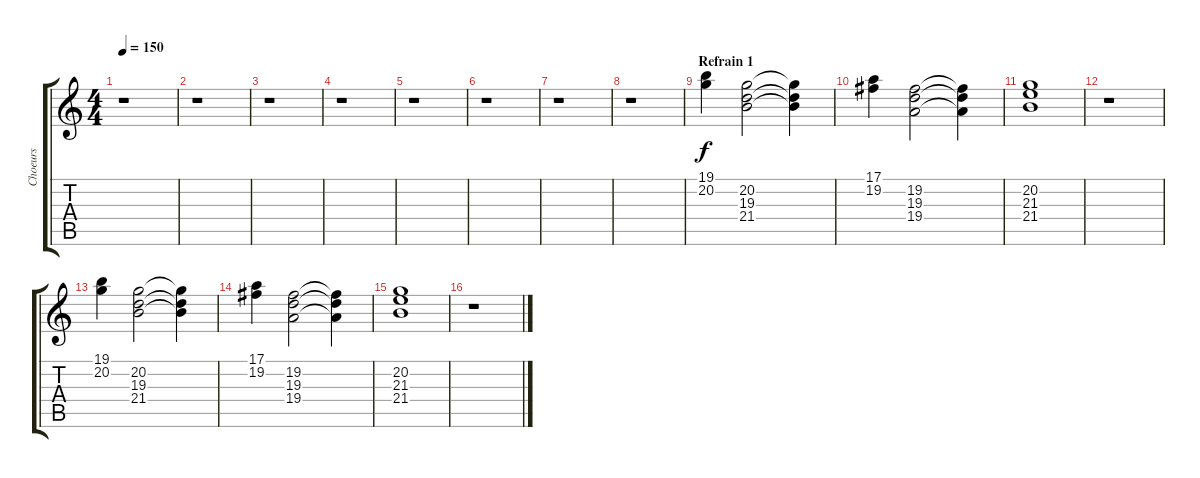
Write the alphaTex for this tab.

\track ("Choeurs" "Choeurs") {instrument choiraahs}
\staff {score tabs}
\tuning (E4 B3 G3 D3 A2 E2) {hide}
\ts (4 4)
\tempo 150
\clef g2
\ks c
r.1{dy f} |
r.1 |
r.1 |
r.1 |
r.1 |
r.1 |
r.1 |
r.1 |
\section ("" "Refrain 1")
(19.1 20.2).4 (20.2 19.3 21.4).2 (20.2{t} 19.3{t} 21.4{t}).4 |
(17.1 19.2).4 (19.2 19.3 19.4).2 (19.2{t} 19.3{t} 19.4{t}).4 |
(20.2 21.3 21.4).1 |
r.1 |
(19.1 20.2).4 (20.2 19.3 21.4).2 (20.2{t} 19.3{t} 21.4{t}).4 |
(17.1 19.2).4 (19.2 19.3 19.4).2 (19.2{t} 19.3{t} 19.4{t}).4 |
(20.2 21.3 21.4).1 |
r.1
